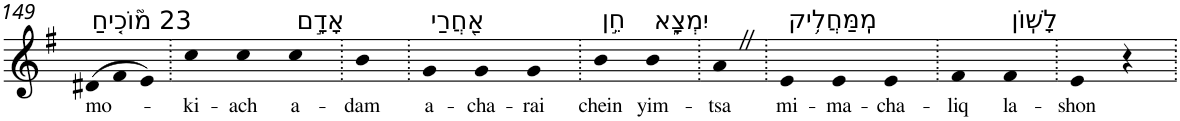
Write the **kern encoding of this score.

**kern	**text
*part1	*part1
*staff1	*staff1
*I"Piano	*
*I'Pno	*
!!LO:PB:g=z
*clefG2	*
*k[f#]	*
*G:	*
*Xtuplet	*
=149	=149
!LO:TX:a:t=23 מ֘וֹכִ֤יחַ	!
!	!LO:LY:b
(>12d#X	mo-
12f#	.
12e)	.
=150.	=150.
!	!LO:LY:b
4cc	-ki-
!	!LO:LY:b
4cc	-ach
!LO:TX:a:t=אָדָ֣ם	!
!	!LO:LY:b
4cc	a-
=151.	=151.
!	!LO:LY:b
4b	-dam
=152.	=152.
!LO:TX:a:t=אַ֭חֲרַי	!
!	!LO:LY:b
4g	a-
!	!LO:LY:b
4g	-cha-
!	!LO:LY:b
4g	-rai
=153.	=153.
!LO:TX:a:t=חֵ֣ן	!
!	!LO:LY:b
4b	chein
!LO:TX:a:t=יִמְצָ֑א	!
!	!LO:LY:b
4b	yim-
=154.	=154.
!	!LO:LY:b
4aZ	-tsa
=155.	=155.
!LO:TX:a:t=מִֽמַּחֲלִ֥יק	!
!	!LO:LY:b
4e	mi-
!	!LO:LY:b
4e	-ma-
!	!LO:LY:b
4e	-cha-
=156.	=156.
!	!LO:LY:b
4f#	-liq
!LO:TX:a:t=לָשֽׁוֹן	!
!	!LO:LY:b
4f#	la-
=157.	=157.
!	!LO:LY:b
4e	-shon
4r	.
=.	=.
*-	*-
